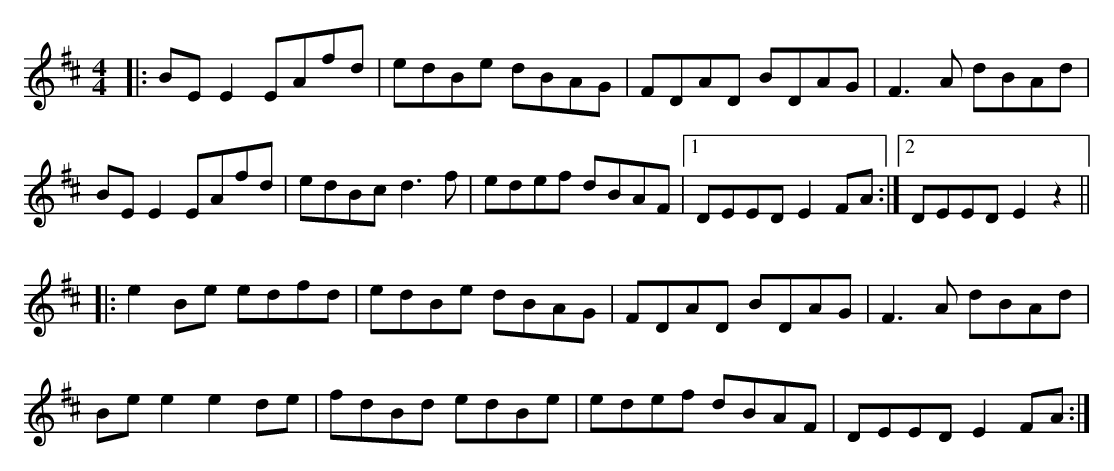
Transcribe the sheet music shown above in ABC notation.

X:1
M:4/4
K:Edor
|:BE E2 EAfd|edBe dBAG|FDAD BDAG|F3 A dBAd|
BE E2 EAfd|edBc d3 f|edef dBAF|1 DEED E2 FA:|2 DEED E2 z2||
|:e2 Be edfd|edBe dBAG|FDAD BDAG|F3 A dBAd|
Be e2 e2 de|fdBd edBe|edef dBAF|DEED E2 FA:|
